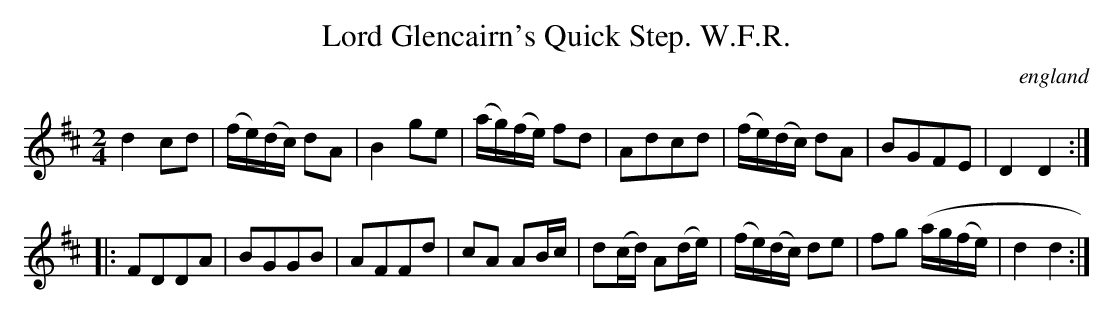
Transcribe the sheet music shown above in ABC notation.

X:1
T:Lord Glencairn's Quick Step. W.F.R.
O:england
M:2/4
L:1/8
K:D
d2      cd     |(f/e/)(d/c/) dA|B2  ge        |(a/g/)(f/e/) fd   |\
Adcd           |(f/e/)(d/c/) dA|BGFE          | D2          D2  ::
FDDA           | BGGB          |AFFd          | cA          AB/c/|\
d(c/d/) A(d/e/)|(f/e/)(d/c/) de|fg (a/g/(f/e/)|d2           d2  :|
